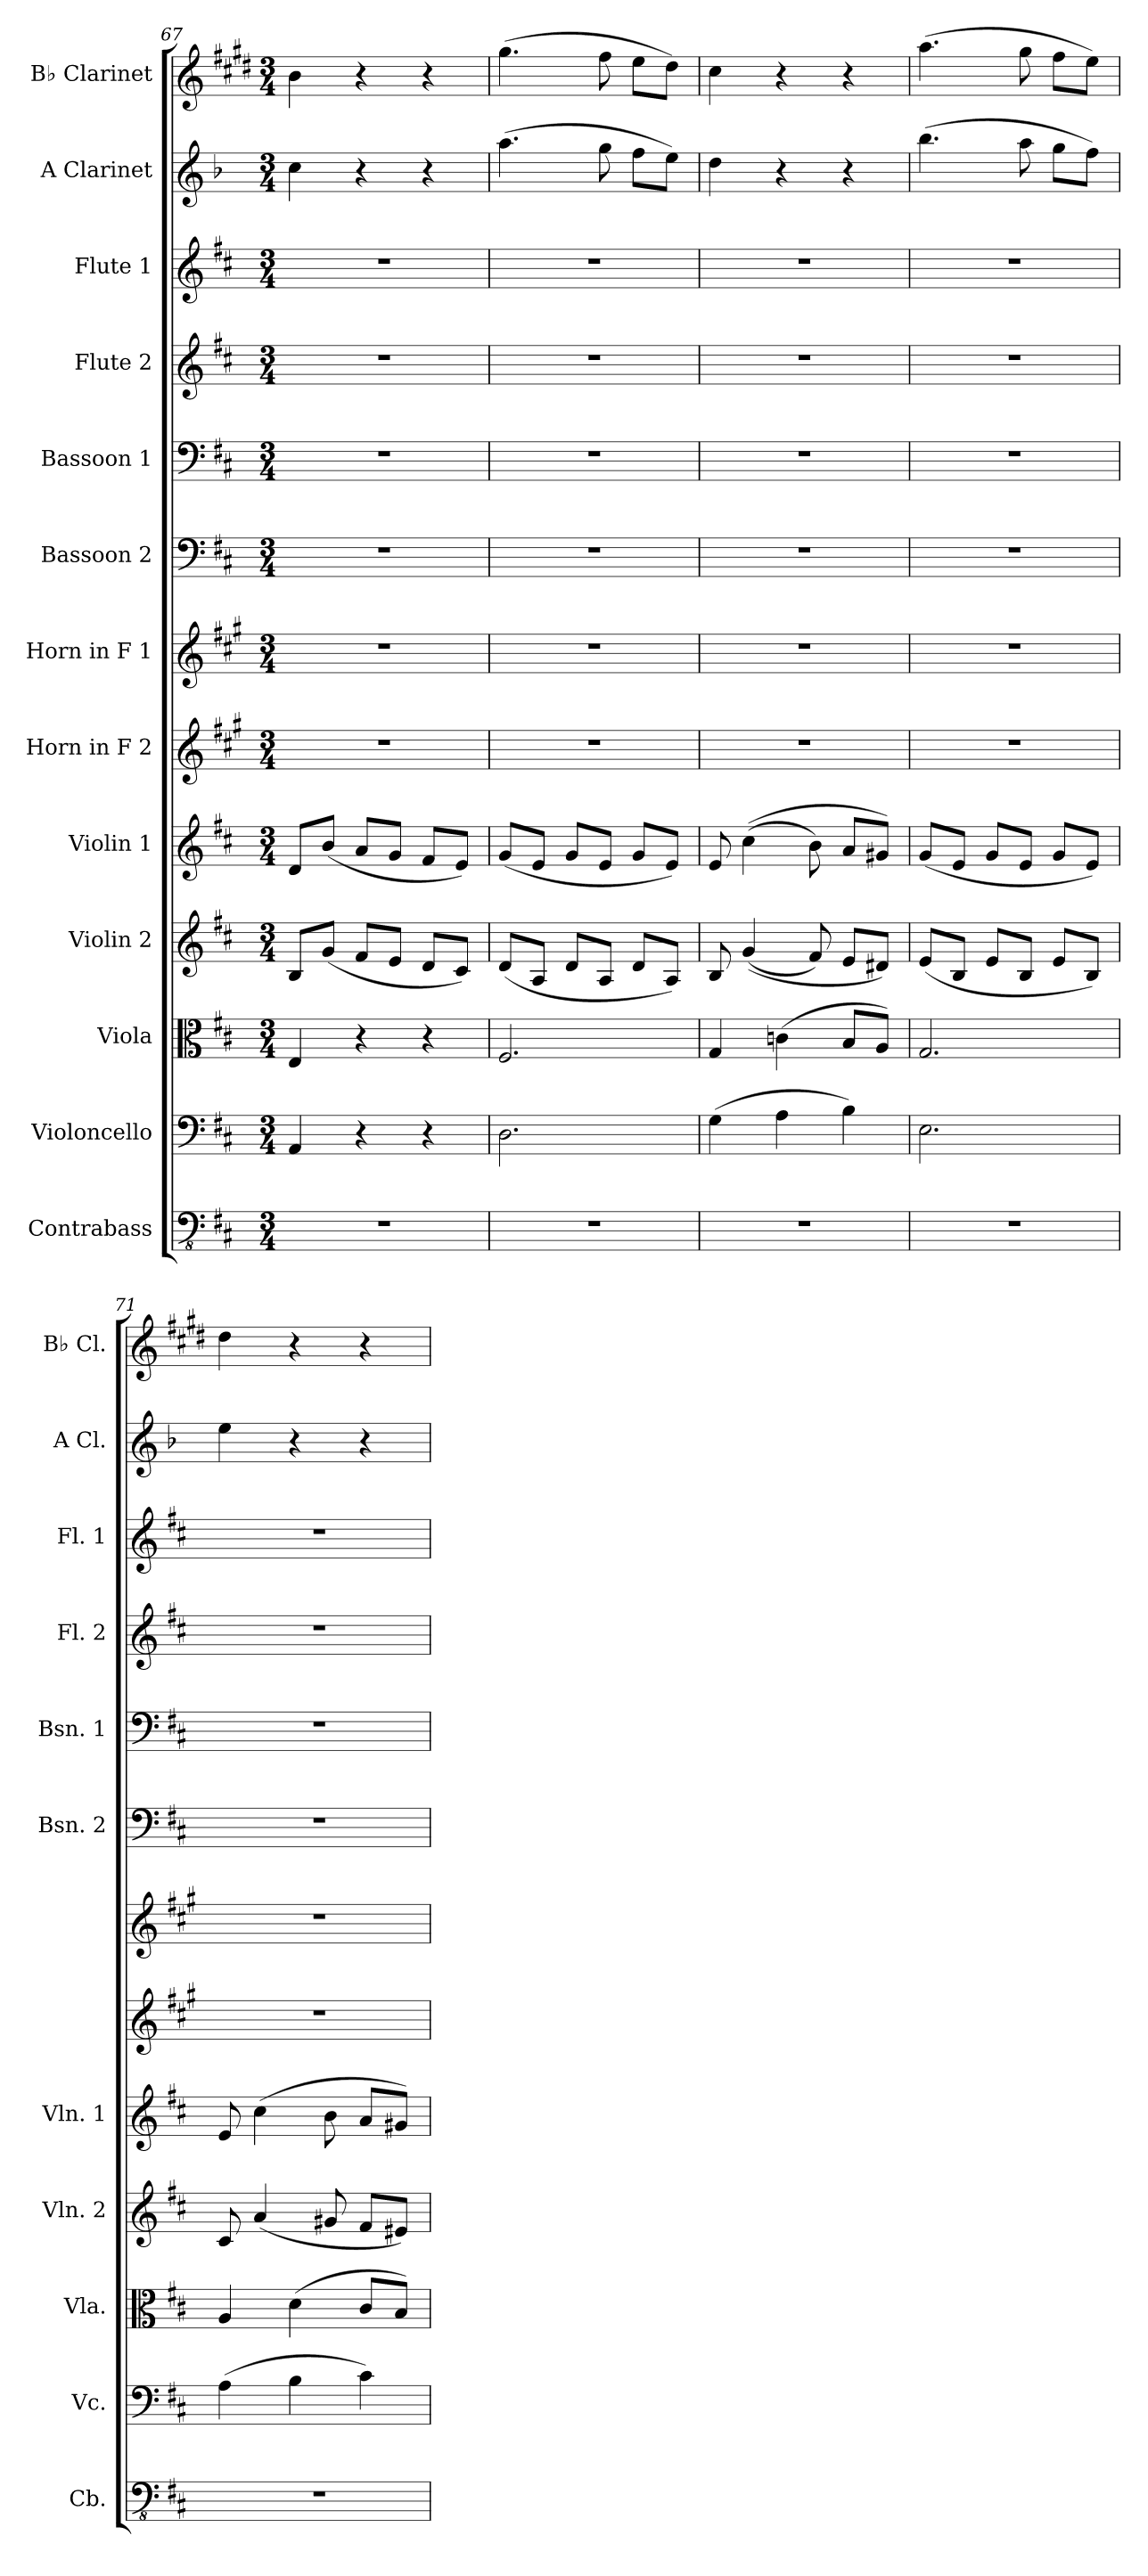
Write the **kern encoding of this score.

**kern	**kern	**kern	**kern	**kern	**kern	**kern	**kern	**kern	**kern	**kern	**kern	**kern
*part13	*part12	*part11	*part10	*part9	*part8	*part7	*part6	*part5	*part4	*part3	*part2	*part1
*staff13	*staff12	*staff11	*staff10	*staff9	*staff8	*staff7	*staff6	*staff5	*staff4	*staff3	*staff2	*staff1
*I"Contrabass	*I"Violoncello	*I"Viola	*I"Violin 2	*I"Violin 1	*I"Horn in F 2	*I"Horn in F 1	*I"Bassoon 2	*I"Bassoon 1	*I"Flute 2	*I"Flute 1	*I"A Clarinet	*I"B♭ Clarinet
*I'Cb.	*I'Vc.	*I'Vla.	*I'Vln. 2	*I'Vln. 1	*	*	*I'Bsn. 2	*I'Bsn. 1	*I'Fl. 2	*I'Fl. 1	*I'A Cl.	*I'B♭ Cl.
*clefFv4	*clefF4	*clefC3	*clefG2	*clefG2	*clefG2	*clefG2	*clefF4	*clefF4	*clefG2	*clefG2	*clefG2	*clefG2
*ITrd7c12	*	*	*	*	*ITrd4c7	*ITrd4c7	*	*	*	*	*ITrd2c3	*ITrd1c2
*k[f#c#]	*k[f#c#]	*k[f#c#]	*k[f#c#]	*k[f#c#]	*k[f#c#]	*k[f#c#]	*k[f#c#]	*k[f#c#]	*k[f#c#]	*k[f#c#]	*k[f#c#]	*k[f#c#]
*M3/4	*M3/4	*M3/4	*M3/4	*M3/4	*M3/4	*M3/4	*M3/4	*M3/4	*M3/4	*M3/4	*M3/4	*M3/4
=67	=67	=67	=67	=67	=67	=67	=67	=67	=67	=67	=67	=67
2.r	4AA/	4E/	8B/L	8d/L	2.r	2.r	2.r	2.r	2.r	2.r	4a\	4a\
.	.	.	(<8g/J	(<8b/J	.	.	.	.	.	.	.	.
.	4r	4r	8f#/L	8a/L	.	.	.	.	.	.	4r	4r
.	.	.	8e/J	8g/J	.	.	.	.	.	.	.	.
.	4r	4r	8d/L	8f#/L	.	.	.	.	.	.	4r	4r
.	.	.	8c#/J)	8e/J)	.	.	.	.	.	.	.	.
=68	=68	=68	=68	=68	=68	=68	=68	=68	=68	=68	=68	=68
2.r	2.D\	2.F#/	(<8d/L	(<8g/L	2.r	2.r	2.r	2.r	2.r	2.r	(>4.ff#\	(>4.ff#\
.	.	.	8A/J	8e/J	.	.	.	.	.	.	.	.
.	.	.	8d/L	8g/L	.	.	.	.	.	.	.	.
.	.	.	8A/J	8e/J	.	.	.	.	.	.	8ee\	8ee\
.	.	.	8d/L	8g/L	.	.	.	.	.	.	8dd\L	8dd\L
.	.	.	8A/J)	8e/J)	.	.	.	.	.	.	8cc#\J)	8cc#\J)
=69	=69	=69	=69	=69	=69	=69	=69	=69	=69	=69	=69	=69
2.r	(>4G\	4G/	8B/	8e/	2.r	2.r	2.r	2.r	2.r	2.r	4b\	4b\
.	.	.	(<(<4g/	(>(>4cc#\	.	.	.	.	.	.	.	.
.	4A\	(>4cn\	.	.	.	.	.	.	.	.	4r	4r
.	.	.	8f#/)	8b\)	.	.	.	.	.	.	.	.
.	4B\)	8B/L	8e/L	8a/L	.	.	.	.	.	.	4r	4r
.	.	8A/J)	8d#X/J)	8g#X/J)	.	.	.	.	.	.	.	.
=70	=70	=70	=70	=70	=70	=70	=70	=70	=70	=70	=70	=70
2.r	2.E\	2.G/	(<8e/L	(<8g/L	2.r	2.r	2.r	2.r	2.r	2.r	(>4.gg\	(>4.gg\
.	.	.	8B/J	8e/J	.	.	.	.	.	.	.	.
.	.	.	8e/L	8g/L	.	.	.	.	.	.	.	.
.	.	.	8B/J	8e/J	.	.	.	.	.	.	8ff#\	8ff#\
.	.	.	8e/L	8g/L	.	.	.	.	.	.	8ee\L	8ee\L
.	.	.	8B/J)	8e/J)	.	.	.	.	.	.	8dd\J)	8dd\J)
!!LO:PB:g=z
=71	=71	=71	=71	=71	=71	=71	=71	=71	=71	=71	=71	=71
2.r	(>4A\	4A/	8c#/	8e/	2.r	2.r	2.r	2.r	2.r	2.r	4cc#\	4cc#\
.	.	.	(<4a/	(>4cc#\	.	.	.	.	.	.	.	.
.	4B\	(>4d\	.	.	.	.	.	.	.	.	4r	4r
.	.	.	8g#X/	8b\	.	.	.	.	.	.	.	.
.	4c#\)	8c#/L	8f#/L	8a/L	.	.	.	.	.	.	4r	4r
.	.	8B/J)	8e#X/J)	8g#X/J)	.	.	.	.	.	.	.	.
=	=	=	=	=	=	=	=	=	=	=	=	=
*-	*-	*-	*-	*-	*-	*-	*-	*-	*-	*-	*-	*-
